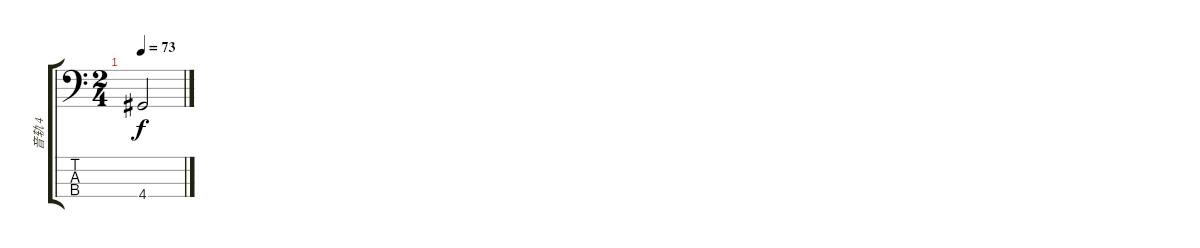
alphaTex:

\track ("音轨 4" "音轨 4") {instrument electricbassfinger}
\staff {score tabs}
\tuning (G2 D2 A1 E1) {hide}
\ts (2 4)
\tempo 73
\clef f4
\ks c
4.4{t}.2{dy f}
